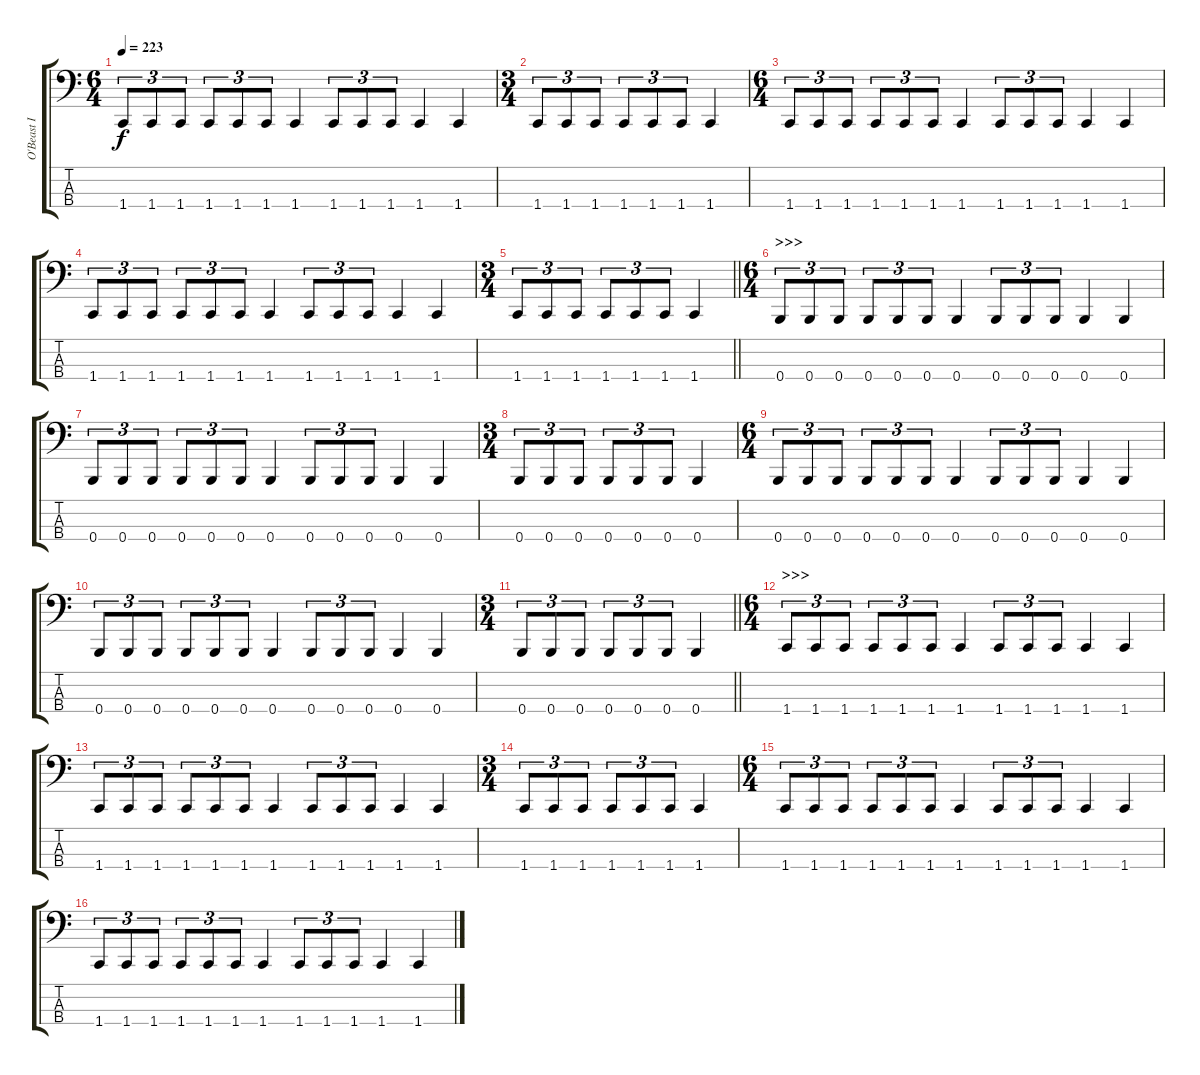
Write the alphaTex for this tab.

\track ("O'Beast I" "O'Beast I") {instrument electricbasspick}
\staff {score tabs}
\tuning (E2 B1 Gb1 B0) {hide}
\ts (6 4)
\tempo 223
\clef f4
\ks c
1.4.8{tu (3 2) dy f} 1.4.8{tu (3 2)} 1.4.8{tu (3 2)} 1.4.8{tu (3 2)} 1.4.8{tu (3 2)} 1.4.8{tu (3 2)} 1.4.4 1.4.8{tu (3 2)} 1.4.8{tu (3 2)} 1.4.8{tu (3 2)} 1.4.4 1.4.4 |
\ts (3 4)
1.4.8{tu (3 2)} 1.4.8{tu (3 2)} 1.4.8{tu (3 2)} 1.4.8{tu (3 2)} 1.4.8{tu (3 2)} 1.4.8{tu (3 2)} 1.4.4 |
\ts (6 4)
1.4.8{tu (3 2)} 1.4.8{tu (3 2)} 1.4.8{tu (3 2)} 1.4.8{tu (3 2)} 1.4.8{tu (3 2)} 1.4.8{tu (3 2)} 1.4.4 1.4.8{tu (3 2)} 1.4.8{tu (3 2)} 1.4.8{tu (3 2)} 1.4.4 1.4.4 |
1.4.8{tu (3 2)} 1.4.8{tu (3 2)} 1.4.8{tu (3 2)} 1.4.8{tu (3 2)} 1.4.8{tu (3 2)} 1.4.8{tu (3 2)} 1.4.4 1.4.8{tu (3 2)} 1.4.8{tu (3 2)} 1.4.8{tu (3 2)} 1.4.4 1.4.4 |
\ts (3 4)
\barLineRight lightlight
1.4.8{tu (3 2)} 1.4.8{tu (3 2)} 1.4.8{tu (3 2)} 1.4.8{tu (3 2)} 1.4.8{tu (3 2)} 1.4.8{tu (3 2)} 1.4.4 |
\ts (6 4)
\section ("" ">>>")
0.4.8{tu (3 2)} 0.4.8{tu (3 2)} 0.4.8{tu (3 2)} 0.4.8{tu (3 2)} 0.4.8{tu (3 2)} 0.4.8{tu (3 2)} 0.4.4 0.4.8{tu (3 2)} 0.4.8{tu (3 2)} 0.4.8{tu (3 2)} 0.4.4 0.4.4 |
0.4.8{tu (3 2)} 0.4.8{tu (3 2)} 0.4.8{tu (3 2)} 0.4.8{tu (3 2)} 0.4.8{tu (3 2)} 0.4.8{tu (3 2)} 0.4.4 0.4.8{tu (3 2)} 0.4.8{tu (3 2)} 0.4.8{tu (3 2)} 0.4.4 0.4.4 |
\ts (3 4)
0.4.8{tu (3 2)} 0.4.8{tu (3 2)} 0.4.8{tu (3 2)} 0.4.8{tu (3 2)} 0.4.8{tu (3 2)} 0.4.8{tu (3 2)} 0.4.4 |
\ts (6 4)
0.4.8{tu (3 2)} 0.4.8{tu (3 2)} 0.4.8{tu (3 2)} 0.4.8{tu (3 2)} 0.4.8{tu (3 2)} 0.4.8{tu (3 2)} 0.4.4 0.4.8{tu (3 2)} 0.4.8{tu (3 2)} 0.4.8{tu (3 2)} 0.4.4 0.4.4 |
0.4.8{tu (3 2)} 0.4.8{tu (3 2)} 0.4.8{tu (3 2)} 0.4.8{tu (3 2)} 0.4.8{tu (3 2)} 0.4.8{tu (3 2)} 0.4.4 0.4.8{tu (3 2)} 0.4.8{tu (3 2)} 0.4.8{tu (3 2)} 0.4.4 0.4.4 |
\ts (3 4)
\barLineRight lightlight
0.4.8{tu (3 2)} 0.4.8{tu (3 2)} 0.4.8{tu (3 2)} 0.4.8{tu (3 2)} 0.4.8{tu (3 2)} 0.4.8{tu (3 2)} 0.4.4 |
\ts (6 4)
\section ("" ">>>")
1.4.8{tu (3 2)} 1.4.8{tu (3 2)} 1.4.8{tu (3 2)} 1.4.8{tu (3 2)} 1.4.8{tu (3 2)} 1.4.8{tu (3 2)} 1.4.4 1.4.8{tu (3 2)} 1.4.8{tu (3 2)} 1.4.8{tu (3 2)} 1.4.4 1.4.4 |
1.4.8{tu (3 2)} 1.4.8{tu (3 2)} 1.4.8{tu (3 2)} 1.4.8{tu (3 2)} 1.4.8{tu (3 2)} 1.4.8{tu (3 2)} 1.4.4 1.4.8{tu (3 2)} 1.4.8{tu (3 2)} 1.4.8{tu (3 2)} 1.4.4 1.4.4 |
\ts (3 4)
1.4.8{tu (3 2)} 1.4.8{tu (3 2)} 1.4.8{tu (3 2)} 1.4.8{tu (3 2)} 1.4.8{tu (3 2)} 1.4.8{tu (3 2)} 1.4.4 |
\ts (6 4)
1.4.8{tu (3 2)} 1.4.8{tu (3 2)} 1.4.8{tu (3 2)} 1.4.8{tu (3 2)} 1.4.8{tu (3 2)} 1.4.8{tu (3 2)} 1.4.4 1.4.8{tu (3 2)} 1.4.8{tu (3 2)} 1.4.8{tu (3 2)} 1.4.4 1.4.4 |
1.4.8{tu (3 2)} 1.4.8{tu (3 2)} 1.4.8{tu (3 2)} 1.4.8{tu (3 2)} 1.4.8{tu (3 2)} 1.4.8{tu (3 2)} 1.4.4 1.4.8{tu (3 2)} 1.4.8{tu (3 2)} 1.4.8{tu (3 2)} 1.4.4 1.4.4
